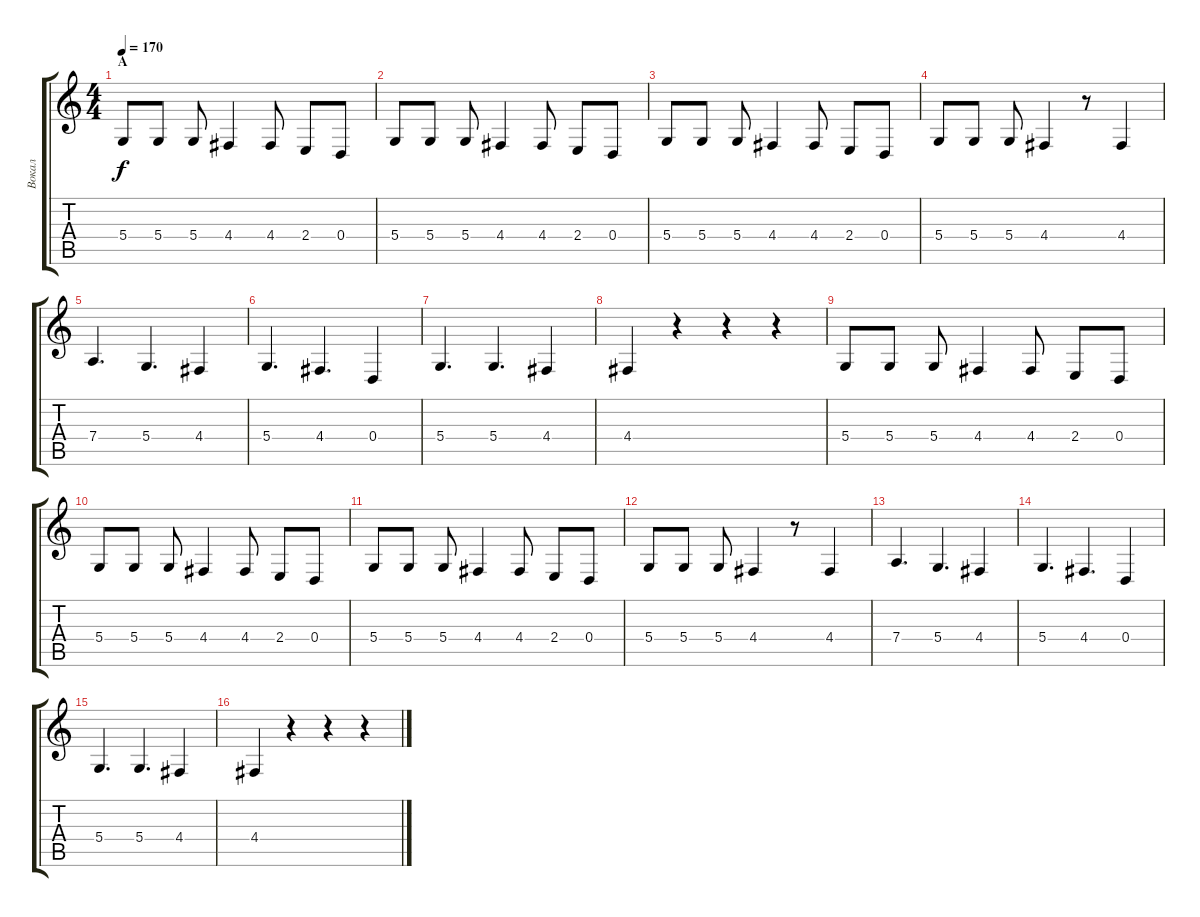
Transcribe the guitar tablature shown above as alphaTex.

\track ("Вокал" "Вокал") {instrument clarinet}
\staff {score tabs}
\tuning (E4 B3 G3 D3 A2 E2) {hide}
\ts (4 4)
\section ("" "A")
\tempo 170
\clef g2
\ks c
5.4.8{dy f instrument clarinet} 5.4.8 5.4.8 4.4.4 4.4.8 2.4.8 0.4.8 |
5.4.8 5.4.8 5.4.8 4.4.4 4.4.8 2.4.8 0.4.8 |
5.4.8 5.4.8 5.4.8 4.4.4 4.4.8 2.4.8 0.4.8 |
5.4.8 5.4.8 5.4.8 4.4.4 r.8 4.4.4 |
7.4.4{d} 5.4.4{d} 4.4.4 |
5.4.4{d} 4.4.4{d} 0.4.4 |
5.4.4{d} 5.4.4{d} 4.4.4 |
4.4.4 r.4 r.4 r.4 |
5.4.8 5.4.8 5.4.8 4.4.4 4.4.8 2.4.8 0.4.8 |
5.4.8 5.4.8 5.4.8 4.4.4 4.4.8 2.4.8 0.4.8 |
5.4.8 5.4.8 5.4.8 4.4.4 4.4.8 2.4.8 0.4.8 |
5.4.8 5.4.8 5.4.8 4.4.4 r.8 4.4.4 |
7.4.4{d} 5.4.4{d} 4.4.4 |
5.4.4{d} 4.4.4{d} 0.4.4 |
5.4.4{d} 5.4.4{d} 4.4.4 |
4.4.4 r.4 r.4 r.4
